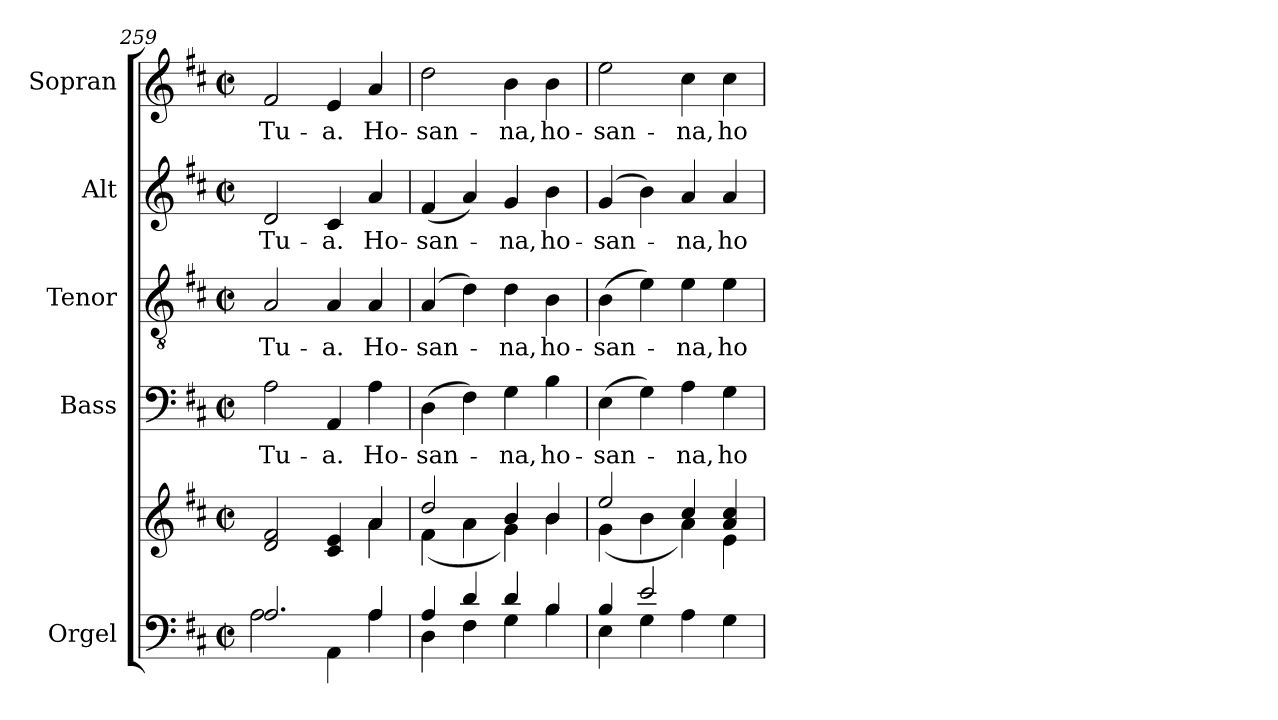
**kern	**kern	**kern	**text	**kern	**text	**kern	**text	**kern	**text
*part5	*part5	*part4	*part4	*part3	*part3	*part2	*part2	*part1	*part1
*staff6	*staff5	*staff4	*staff4	*staff3	*staff3	*staff2	*staff2	*staff1	*staff1
*I"Orgel	*	*I"Bass	*	*I"Tenor	*	*I"Alt	*	*I"Sopran	*
*I'Org.	*	*I'B.	*	*I'T.	*	*I'A.	*	*I'S.	*
!!LO:PB:g=z
*clefF4	*clefG2	*clefF4	*	*clefGv2	*	*clefG2	*	*clefG2	*
*k[f#c#]	*k[f#c#]	*k[f#c#]	*	*k[f#c#]	*	*k[f#c#]	*	*k[f#c#]	*
*D:	*D:	*D:	*	*D:	*	*D:	*	*D:	*
*M2/2	*M2/2	*M2/2	*	*M2/2	*	*M2/2	*	*M2/2	*
*met(c|)	*met(c|)	*met(c|)	*	*met(c|)	*	*met(c|)	*	*met(c|)	*
=259	=259	=259	=259	=259	=259	=259	=259	=259	=259
*^	*^	*	*	*	*	*	*	*	*
2.A/	2A\	2d/ 2f#/	2.ryy	2A\	Tu-	2A/	Tu-	2d/	Tu-	2f#/	Tu-
.	4AA\	4c#/ 4e/	.	4AA/	-a.	4A/	-a.	4c#/	-a.	4e/	-a.
4A/	4A\	4a/	4a\	4A\	Ho-	4A/	Ho-	4a/	Ho-	4a/	Ho-
=260	=260	=260	=260	=260	=260	=260	=260	=260	=260	=260	=260
4A/	4D\	2dd/	(>4f#\	(4D\	-san-	(4A/	-san-	(4f#/	-san-	2dd\	-san-
4d/	4F#\	.	4a\	4F#\)	.	4d\)	.	4a/)	.	.	.
4d/	4G\	4b/	4g\)	4G\	-na,	4d\	-na,	4g/	-na,	4b\	-na,
4B/	4B\	4b/	4b\	4B\	ho-	4B\	ho-	4b\	ho-	4b\	ho-
=261	=261	=261	=261	=261	=261	=261	=261	=261	=261	=261	=261
4B/	4E\	2ee/	(>4g\	(4E\	-san-	(4B\	-san-	(4g/	-san-	2ee\	-san-
2e/	4G\	.	4b\	4G\)	.	4e\)	.	4b\)	.	.	.
.	4A\	4cc#/	4a\)	4A\	-na,	4e\	-na,	4a/	-na,	4cc#\	-na,
4ryy	4G\	4a/ 4cc#/	4e\	4G\	ho-	4e\	ho-	4a/	ho-	4cc#\	ho-
*v	*v	*	*	*	*	*	*	*	*	*	*
*	*v	*v	*	*	*	*	*	*	*	*
=	=	=	=	=	=	=	=	=	=
*-	*-	*-	*-	*-	*-	*-	*-	*-	*-
